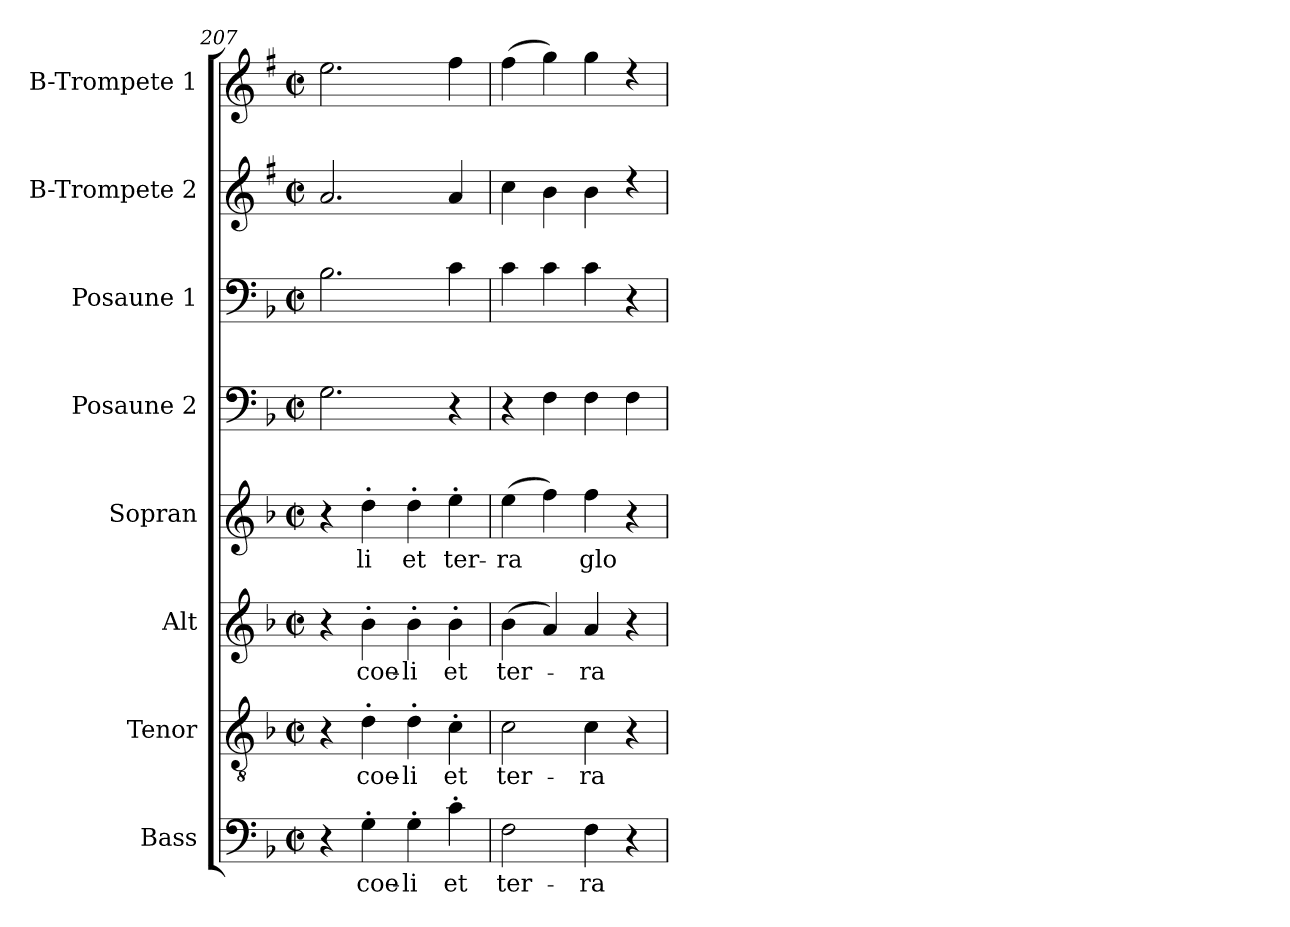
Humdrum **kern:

**kern	**text	**kern	**text	**kern	**text	**kern	**text	**kern	**kern	**kern	**kern
*part8	*part8	*part7	*part7	*part6	*part6	*part5	*part5	*part4	*part3	*part2	*part1
*staff8	*staff8	*staff7	*staff7	*staff6	*staff6	*staff5	*staff5	*staff4	*staff3	*staff2	*staff1
*I"Bass	*	*I"Tenor	*	*I"Alt	*	*I"Sopran	*	*I"Posaune 2	*I"Posaune 1	*I"B-Trompete 2	*I"B-Trompete 1
*I'B.	*	*I'T.	*	*I'A.	*	*I'S.	*	*I'Pos. 2	*I'Pos. 1	*I'B Trp. 2	*I'B Trp. 1
*clefF4	*	*clefGv2	*	*clefG2	*	*clefG2	*	*clefF4	*clefF4	*clefG2	*clefG2
*	*	*	*	*	*	*	*	*	*	*ITrd1c2	*ITrd1c2
*k[b-]	*	*k[b-]	*	*k[b-]	*	*k[b-]	*	*k[b-]	*k[b-]	*k[b-]	*k[b-]
*F:	*	*F:	*	*F:	*	*F:	*	*F:	*F:	*F:	*F:
*M2/2	*	*M2/2	*	*M2/2	*	*M2/2	*	*M2/2	*M2/2	*M2/2	*M2/2
*met(c|)	*	*met(c|)	*	*met(c|)	*	*met(c|)	*	*met(c|)	*met(c|)	*met(c|)	*met(c|)
=207	=207	=207	=207	=207	=207	=207	=207	=207	=207	=207	=207
4r	.	4r	.	4r	.	4r	.	2.G\	2.B-\	2.g/	2.dd\
!	!LO:LY:b	!	!LO:LY:b	!	!LO:LY:b	!	!LO:LY:b	!	!	!	!
4G'>\	coe-	4d'>\	coe-	4b-'>\	coe-	4dd'>\	-li	.	.	.	.
!	!LO:LY:b	!	!LO:LY:b	!	!LO:LY:b	!	!LO:LY:b	!	!	!	!
4G'>\	-li	4d'>\	-li	4b-'>\	-li	4dd'>\	et	.	.	.	.
!	!LO:LY:b	!	!LO:LY:b	!	!LO:LY:b	!	!LO:LY:b	!	!	!	!
4c'>\	et	4c'>\	et	4b-'>\	et	4ee'>\	ter-	4r	4c\	4g/	4ee\
=208	=208	=208	=208	=208	=208	=208	=208	=208	=208	=208	=208
!	!LO:LY:b	!	!LO:LY:b	!	!LO:LY:b	!	!LO:LY:b	!	!	!	!
2F\	ter-	2c\	ter-	(>4b-\	ter-	(>4ee\	-ra	4r	4c\	4b-\	(>4ee\
.	.	.	.	4a/)	.	4ff\)	.	4F\	4c\	4a\	4ff\)
!	!LO:LY:b	!	!LO:LY:b	!	!LO:LY:b	!	!LO:LY:b	!	!	!	!
4F\	-ra	4c\	-ra	4a/	-ra	4ff\	glo-	4F\	4c\	4a\	4ff\
4r	.	4r	.	4r	.	4r	.	4F\	4r	4rcc	4rcc
=	=	=	=	=	=	=	=	=	=	=	=
*-	*-	*-	*-	*-	*-	*-	*-	*-	*-	*-	*-
